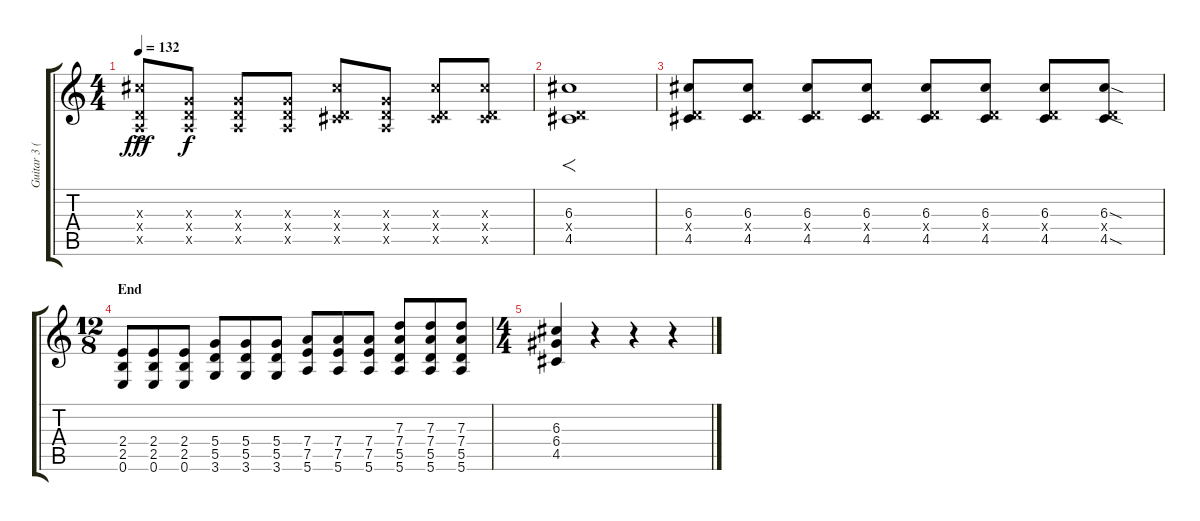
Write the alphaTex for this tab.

\track ("Guitar 3 (add. stuff in ending)" "Guitar 3 (") {instrument overdrivenguitar}
\staff {score tabs}
\tuning (E4 B3 G3 D3 A2 E2) {hide}
\ts (4 4)
\tempo 132
\clef g2
\ks c
(6.3{ac x} 0.4{ac x} 0.5{ac x}).8{dy fff} (0.3{x} 0.4{x} 0.5{x}).8{dy f} (0.3{x} 0.4{x} 0.5{x}).8 (0.3{x} 0.4{x} 0.5{x}).8 (6.3{x} 0.4{x} 4.5{x}).8 (0.3{x} 0.4{x} 0.5{x}).8 (6.3{x} 0.4{x} 4.5{x}).8 (6.3{x} 0.4{x} 4.5{x}).8 |
(6.3 0.4{x} 4.5).1{f} |
(6.3 0.4{x} 4.5).8 (6.3 0.4{x} 4.5).8 (6.3 0.4{x} 4.5).8 (6.3 0.4{x} 4.5).8 (6.3 0.4{x} 4.5).8 (6.3 0.4{x} 4.5).8 (6.3 0.4{x} 4.5).8 (6.3{sod} 0.4{x} 4.5{sod}).8 |
\ts (12 8)
\section ("" "End")
(2.4 2.5 0.6).8 (2.4 2.5 0.6).8 (2.4 2.5 0.6).8 (5.4 5.5 3.6).8 (5.4 5.5 3.6).8 (5.4 5.5 3.6).8 (7.4 7.5 5.6).8 (7.4 7.5 5.6).8 (7.4 7.5 5.6).8 (7.3 7.4 5.5 5.6).8 (7.3 7.4 5.5 5.6).8 (7.3 7.4 5.5 5.6).8 |
\ts (4 4)
(6.3 6.4 4.5).4 r.4 r.4 r.4
